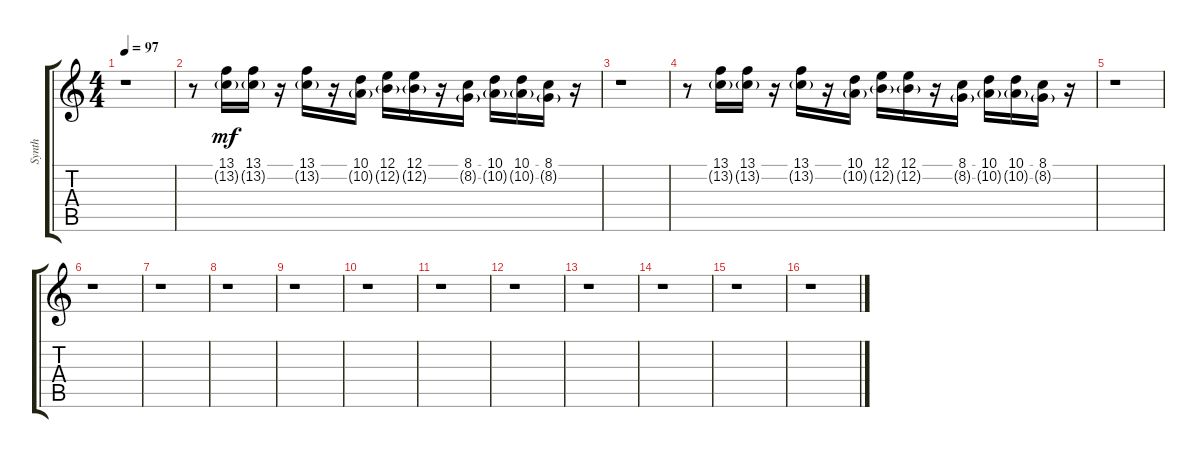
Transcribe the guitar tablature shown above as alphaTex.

\track ("Synth" "Synth") {instrument synthstrings1}
\staff {score tabs}
\tuning (E4 B3 G3 D3 A2 E2) {hide}
\ts (4 4)
\tempo 97
\clef g2
\ks c
r.1{dy mf} |
r.8{volume 14 instrument piccolo} (13.1 13.2{g}).16 (13.1 13.2{g}).16 r.16 (13.1 13.2{g}).16 r.16 (10.1 10.2{g}).16 (12.1 12.2{g}).16 (12.1 12.2{g}).16 r.16 (8.1 8.2{g}).16 (10.1 10.2{g}).16 (10.1 10.2{g}).16 (8.1 8.2{g}).16 r.16 |
r.1 |
r.8{volume 14 instrument piccolo} (13.1 13.2{g}).16 (13.1 13.2{g}).16 r.16 (13.1 13.2{g}).16 r.16 (10.1 10.2{g}).16 (12.1 12.2{g}).16 (12.1 12.2{g}).16 r.16 (8.1 8.2{g}).16 (10.1 10.2{g}).16 (10.1 10.2{g}).16 (8.1 8.2{g}).16 r.16 |
r.1{volume 12 instrument synthstrings1} |
r.1{volume 12 instrument synthstrings1} |
r.1 |
r.1 |
r.1 |
r.1 |
r.1 |
r.1 |
r.1 |
r.1 |
r.1 |
r.1
